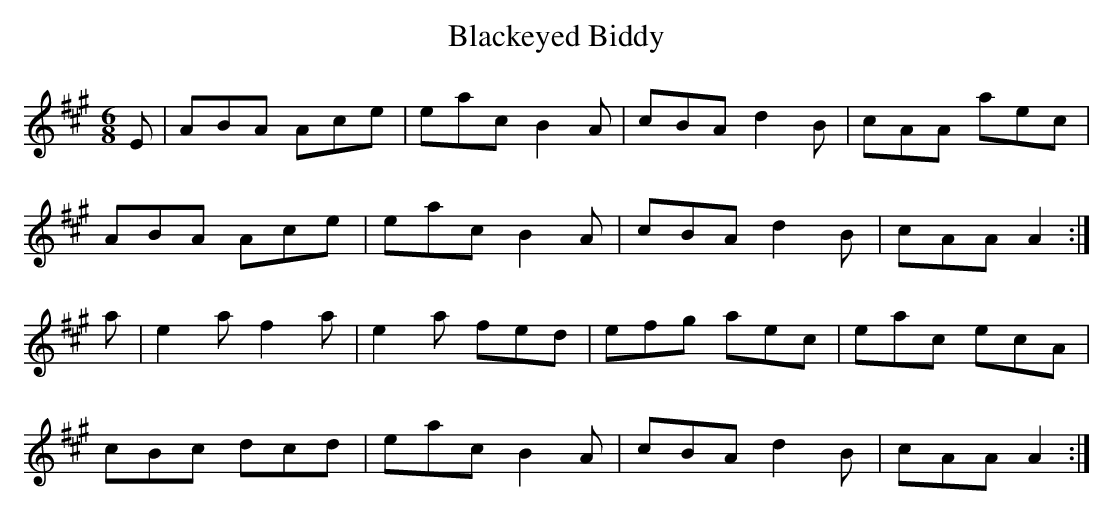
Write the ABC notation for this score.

X:1
T: Blackeyed Biddy
M: 6/8
L: 1/8
K: A
E|ABA Ace|eac B2A|cBA d2B|cAA aec|
ABA Ace|eac B2A|cBA d2B|cAA A2:|
a|e2a f2a|e2a fed|efg aec|eac ecA|
cBc dcd|eac B2A|cBA d2B|cAA A2:|
